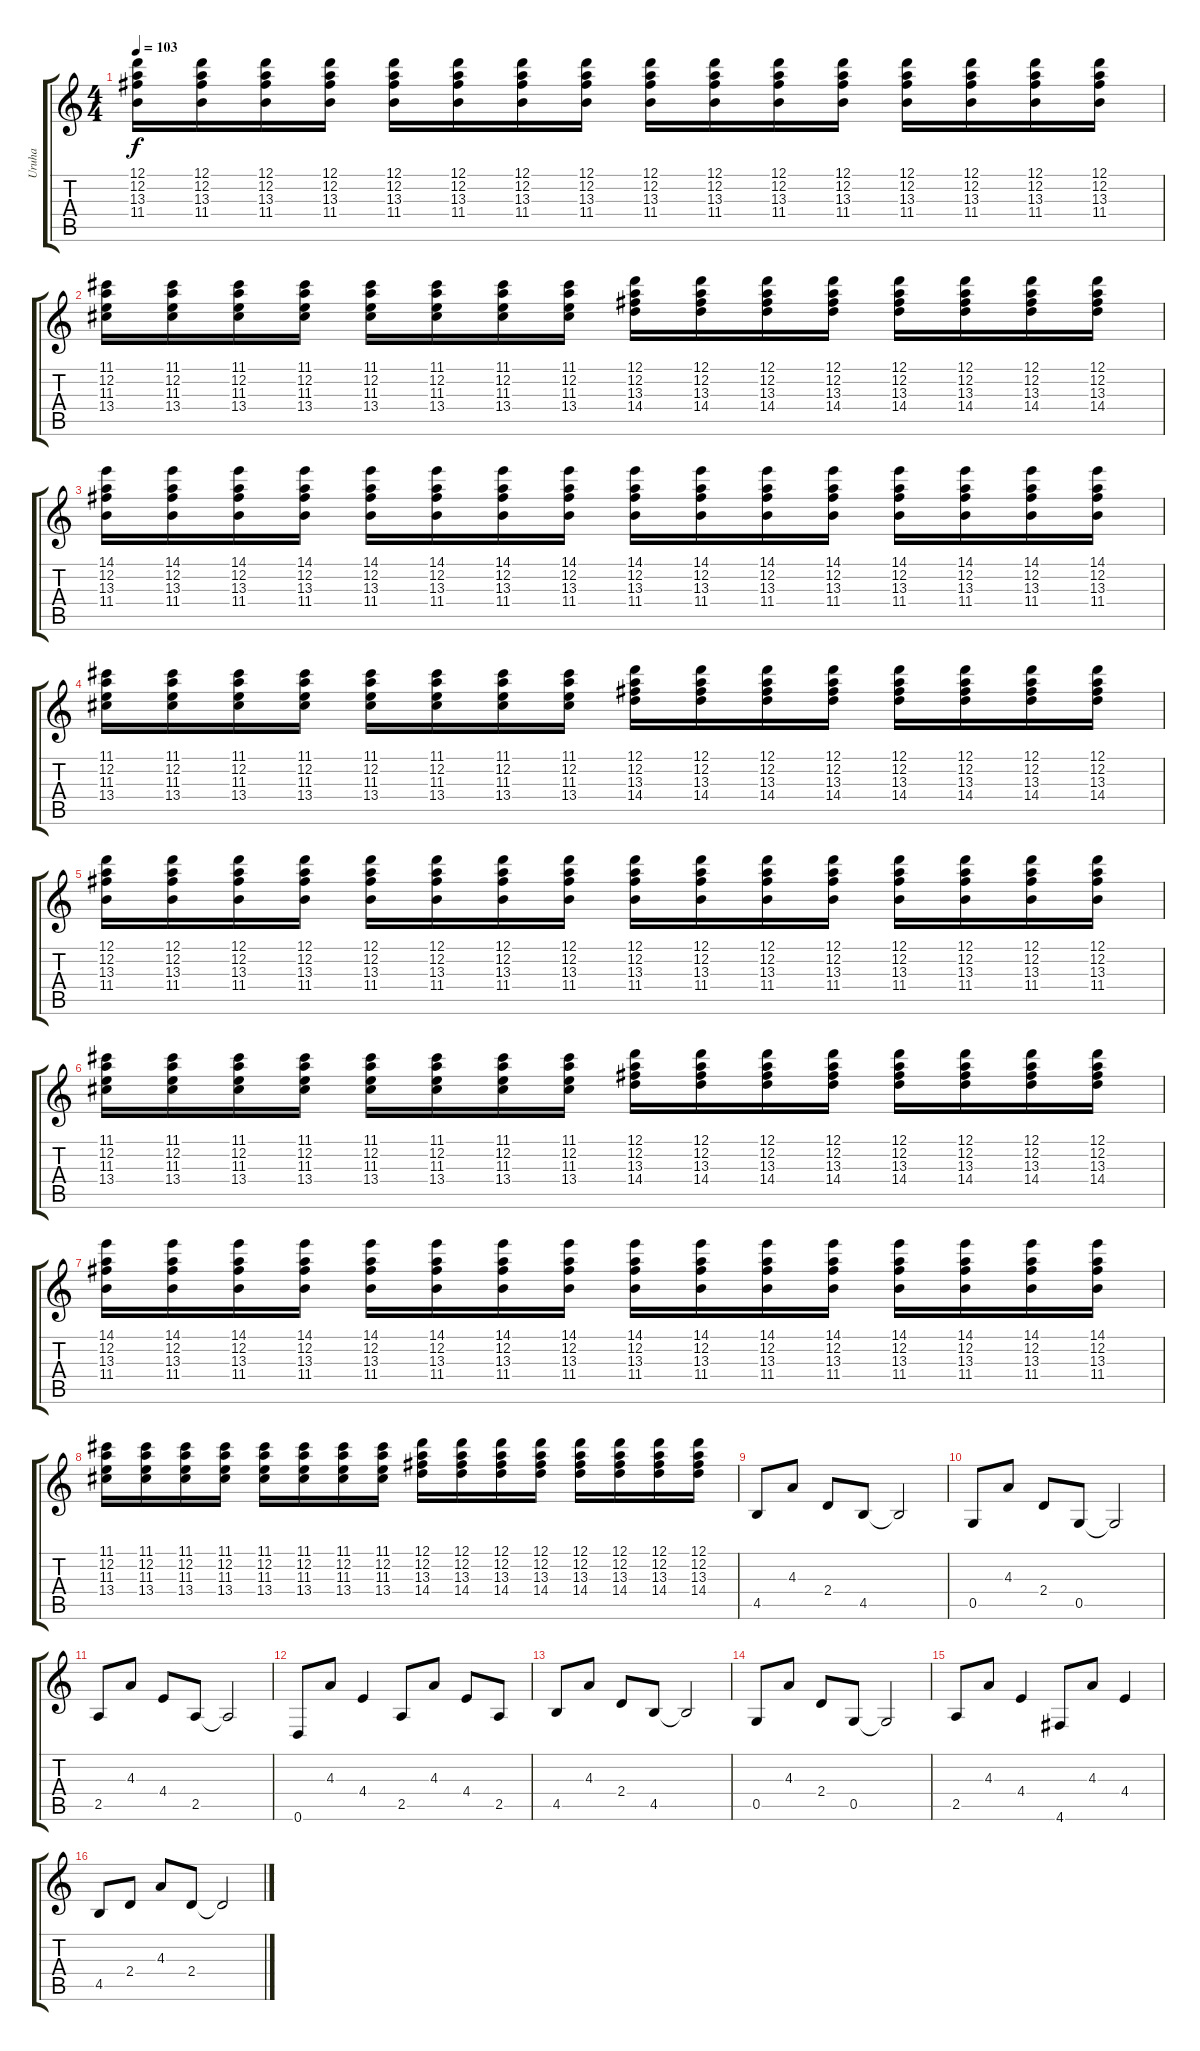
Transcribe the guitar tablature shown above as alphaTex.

\track ("Uruha" "Uruha") {instrument overdrivenguitar}
\staff {score tabs}
\tuning (D4 A3 F3 C3 G2 D2) {hide}
\ts (4 4)
\tempo 103
\clef g2
\ks c
(12.1 12.2 13.3 11.4).16{dy f instrument overdrivenguitar} (12.1 12.2 13.3 11.4).16 (12.1 12.2 13.3 11.4).16 (12.1 12.2 13.3 11.4).16 (12.1 12.2 13.3 11.4).16 (12.1 12.2 13.3 11.4).16 (12.1 12.2 13.3 11.4).16 (12.1 12.2 13.3 11.4).16 (12.1 12.2 13.3 11.4).16 (12.1 12.2 13.3 11.4).16 (12.1 12.2 13.3 11.4).16 (12.1 12.2 13.3 11.4).16 (12.1 12.2 13.3 11.4).16 (12.1 12.2 13.3 11.4).16 (12.1 12.2 13.3 11.4).16 (12.1 12.2 13.3 11.4).16 |
(11.1 12.2 11.3 13.4).16 (11.1 12.2 11.3 13.4).16 (11.1 12.2 11.3 13.4).16 (11.1 12.2 11.3 13.4).16 (11.1 12.2 11.3 13.4).16 (11.1 12.2 11.3 13.4).16 (11.1 12.2 11.3 13.4).16 (11.1 12.2 11.3 13.4).16 (12.1 12.2 13.3 14.4).16 (12.1 12.2 13.3 14.4).16 (12.1 12.2 13.3 14.4).16 (12.1 12.2 13.3 14.4).16 (12.1 12.2 13.3 14.4).16 (12.1 12.2 13.3 14.4).16 (12.1 12.2 13.3 14.4).16 (12.1 12.2 13.3 14.4).16 |
(14.1 12.2 13.3 11.4).16 (14.1 12.2 13.3 11.4).16 (14.1 12.2 13.3 11.4).16 (14.1 12.2 13.3 11.4).16 (14.1 12.2 13.3 11.4).16 (14.1 12.2 13.3 11.4).16 (14.1 12.2 13.3 11.4).16 (14.1 12.2 13.3 11.4).16 (14.1 12.2 13.3 11.4).16 (14.1 12.2 13.3 11.4).16 (14.1 12.2 13.3 11.4).16 (14.1 12.2 13.3 11.4).16 (14.1 12.2 13.3 11.4).16 (14.1 12.2 13.3 11.4).16 (14.1 12.2 13.3 11.4).16 (14.1 12.2 13.3 11.4).16 |
(11.1 12.2 11.3 13.4).16 (11.1 12.2 11.3 13.4).16 (11.1 12.2 11.3 13.4).16 (11.1 12.2 11.3 13.4).16 (11.1 12.2 11.3 13.4).16 (11.1 12.2 11.3 13.4).16 (11.1 12.2 11.3 13.4).16 (11.1 12.2 11.3 13.4).16 (12.1 12.2 13.3 14.4).16 (12.1 12.2 13.3 14.4).16 (12.1 12.2 13.3 14.4).16 (12.1 12.2 13.3 14.4).16 (12.1 12.2 13.3 14.4).16 (12.1 12.2 13.3 14.4).16 (12.1 12.2 13.3 14.4).16 (12.1 12.2 13.3 14.4).16 |
(12.1 12.2 13.3 11.4).16 (12.1 12.2 13.3 11.4).16 (12.1 12.2 13.3 11.4).16 (12.1 12.2 13.3 11.4).16 (12.1 12.2 13.3 11.4).16 (12.1 12.2 13.3 11.4).16 (12.1 12.2 13.3 11.4).16 (12.1 12.2 13.3 11.4).16 (12.1 12.2 13.3 11.4).16 (12.1 12.2 13.3 11.4).16 (12.1 12.2 13.3 11.4).16 (12.1 12.2 13.3 11.4).16 (12.1 12.2 13.3 11.4).16 (12.1 12.2 13.3 11.4).16 (12.1 12.2 13.3 11.4).16 (12.1 12.2 13.3 11.4).16 |
(11.1 12.2 11.3 13.4).16 (11.1 12.2 11.3 13.4).16 (11.1 12.2 11.3 13.4).16 (11.1 12.2 11.3 13.4).16 (11.1 12.2 11.3 13.4).16 (11.1 12.2 11.3 13.4).16 (11.1 12.2 11.3 13.4).16 (11.1 12.2 11.3 13.4).16 (12.1 12.2 13.3 14.4).16 (12.1 12.2 13.3 14.4).16 (12.1 12.2 13.3 14.4).16 (12.1 12.2 13.3 14.4).16 (12.1 12.2 13.3 14.4).16 (12.1 12.2 13.3 14.4).16 (12.1 12.2 13.3 14.4).16 (12.1 12.2 13.3 14.4).16 |
(14.1 12.2 13.3 11.4).16 (14.1 12.2 13.3 11.4).16 (14.1 12.2 13.3 11.4).16 (14.1 12.2 13.3 11.4).16 (14.1 12.2 13.3 11.4).16 (14.1 12.2 13.3 11.4).16 (14.1 12.2 13.3 11.4).16 (14.1 12.2 13.3 11.4).16 (14.1 12.2 13.3 11.4).16 (14.1 12.2 13.3 11.4).16 (14.1 12.2 13.3 11.4).16 (14.1 12.2 13.3 11.4).16 (14.1 12.2 13.3 11.4).16 (14.1 12.2 13.3 11.4).16 (14.1 12.2 13.3 11.4).16 (14.1 12.2 13.3 11.4).16 |
(11.1 12.2 11.3 13.4).16 (11.1 12.2 11.3 13.4).16 (11.1 12.2 11.3 13.4).16 (11.1 12.2 11.3 13.4).16 (11.1 12.2 11.3 13.4).16 (11.1 12.2 11.3 13.4).16 (11.1 12.2 11.3 13.4).16 (11.1 12.2 11.3 13.4).16 (12.1 12.2 13.3 14.4).16 (12.1 12.2 13.3 14.4).16 (12.1 12.2 13.3 14.4).16 (12.1 12.2 13.3 14.4).16 (12.1 12.2 13.3 14.4).16 (12.1 12.2 13.3 14.4).16 (12.1 12.2 13.3 14.4).16 (12.1 12.2 13.3 14.4).16 |
4.5.8{instrument electricguitarclean} 4.3.8 2.4.8 4.5.8 4.5{t}.2 |
0.5.8 4.3.8 2.4.8 0.5.8 0.5{t}.2 |
2.5.8 4.3.8 4.4.8 2.5.8 2.5{t}.2 |
0.6.8 4.3.8 4.4.4 2.5.8 4.3.8 4.4.8 2.5.8 |
4.5.8 4.3.8 2.4.8 4.5.8 4.5{t}.2 |
0.5.8 4.3.8 2.4.8 0.5.8 0.5{t}.2 |
2.5.8 4.3.8 4.4.4 4.6.8 4.3.8 4.4.4 |
4.5.8 2.4.8 4.3.8 2.4.8 2.4{t}.2
